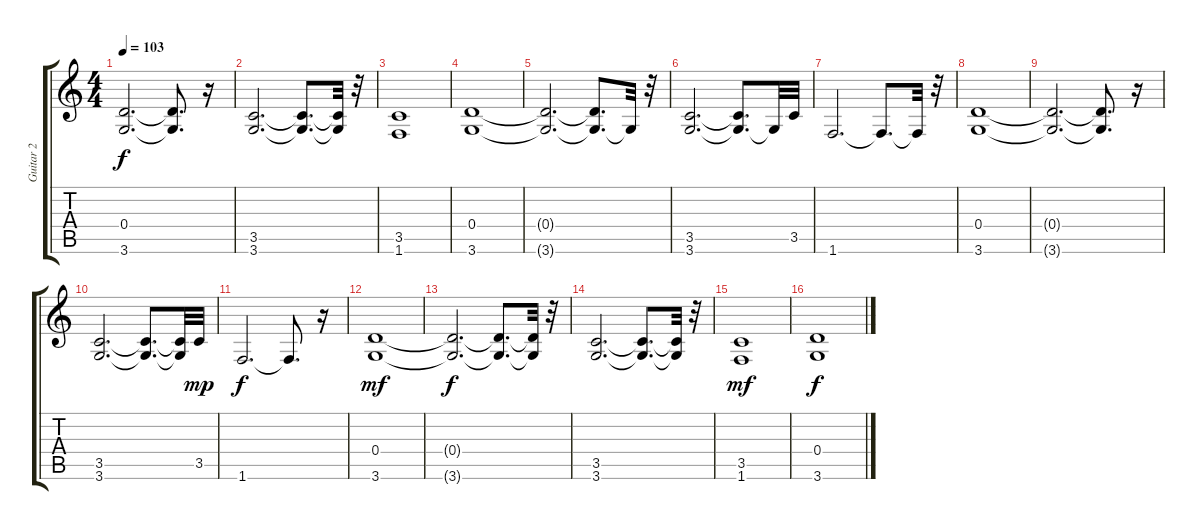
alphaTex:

\track ("Guitar 2" "Guitar 2") {instrument electricguitarclean}
\staff {score tabs}
\tuning (E4 B3 G3 D3 A2 E2) {hide}
\ts (4 4)
\tempo 103
\clef g2
\ks c
(0.4{t} 3.6{t}).2{d dy f} (0.4{t} 3.6{t}).8{d} r.16 |
(3.5 3.6).2{d} (3.5{t} 3.6{t}).8{d} (3.5{t} 3.6{t}).32 r.32 |
(3.5 1.6).1 |
(0.4 3.6).1 |
(0.4{t} 3.6{t}).2{d} (0.4{t} 3.6{t}).8{d} 3.6{t}.32 r.32 |
(3.5 3.6).2{d} (3.5{t} 3.6{t}).8{d} 3.6{t}.32 3.5.32 |
1.6.2{d} 1.6{t}.8{d} 1.6{t}.32 r.32 |
(0.4 3.6).1 |
(0.4{t} 3.6{t}).2{d} (0.4{t} 3.6{t}).8{d} r.16 |
(3.5 3.6).2{d} (3.5{t} 3.6{t}).8{d} (3.5{t} 3.6{t}).32 3.5.32{dy mp} |
1.6.2{d dy f} 1.6{t}.8{d} r.16 |
(0.4 3.6).1{dy mf} |
(0.4{t} 3.6{t}).2{d dy f} (0.4{t} 3.6{t}).8{d} (0.4{t} 3.6{t}).32 r.32 |
(3.5 3.6).2{d} (3.5{t} 3.6{t}).8{d} (3.5{t} 3.6{t}).32 r.32 |
(3.5 1.6).1{dy mf} |
(0.4 3.6).1{dy f}
